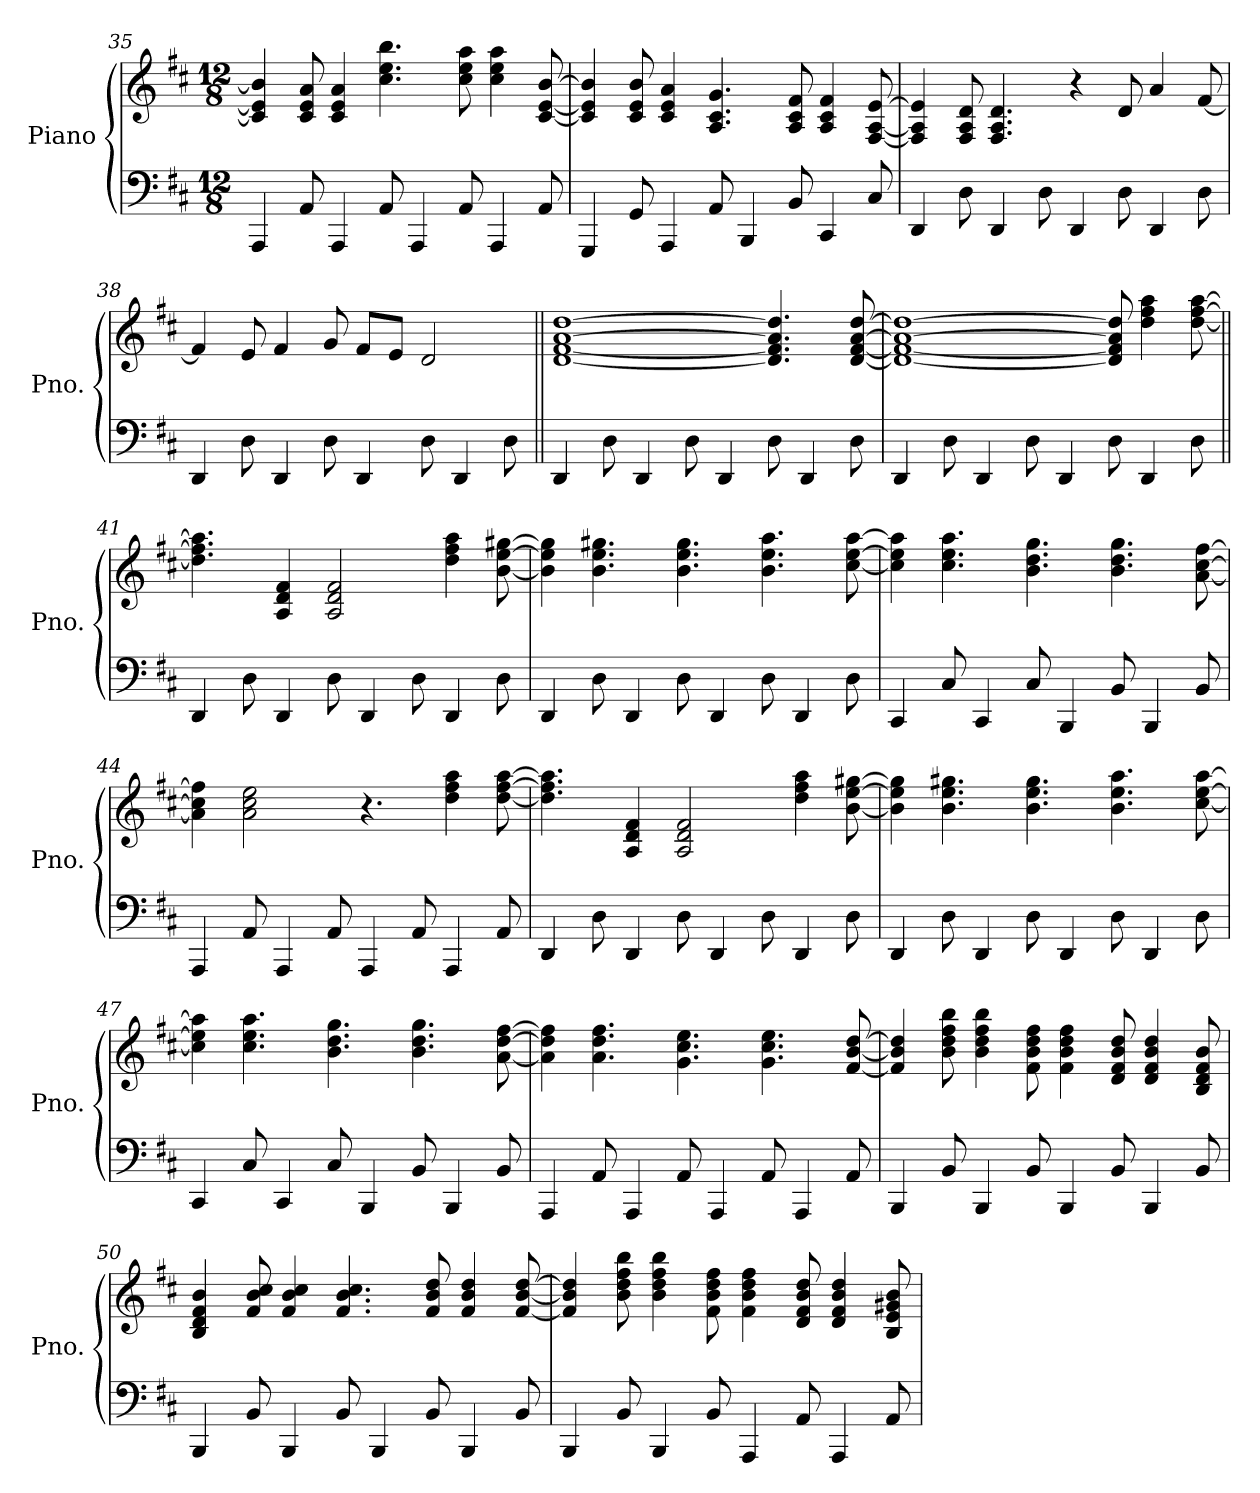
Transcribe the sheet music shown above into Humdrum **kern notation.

**kern	**kern
*part1	*part1
*staff2	*staff1
*I"Piano	*
*I'Pno.	*
!!LO:PB:g=z
*clefF4	*clefG2
*k[f#c#]	*k[f#c#]
*M12/8	*M12/8
=35	=35
4AAA/	4c#/] 4e/] 4b/]
8AA/	8c#/ 8e/ 8a/
4AAA/	4c#/ 4e/ 4a/
8AA/	4.cc#\ 4.ee\ 4.bb\
4AAA/	.
8AA/	8cc#\ 8ee\ 8aa\
4AAA/	4cc#\ 4ee\ 4aa\
8AA/	[8c#/ [8e/ [8b/
=36	=36
4GGG/	4c#/] 4e/] 4b/]
8GG/	8c#/ 8e/ 8b/
4AAA/	4c#/ 4e/ 4a/
8AA/	4.A/ 4.c#/ 4.g/
4BBB/	.
8BB/	8A/ 8c#/ 8f#/
4CC#/	4A/ 4c#/ 4f#/
8C#/	[8F#/ [8A/ [8e/
=37	=37
4DD/	4F#/] 4A/] 4e/]
8D\	8F#/ 8A/ 8d/
4DD/	4.F#/ 4.A/ 4.d/
8D\	.
4DD/	4r
8D\	8d/
4DD/	4a/
8D\	[8f#/
!!LO:LB:g=z
=38	=38
4DD/	4f#/]
8D\	8e/
4DD/	4f#/
8D\	8g/
4DD/	8f#/L
.	8e/J
8D\	2d/
4DD/	.
8D\	.
=39||	=39||
4DD/	[1d [1f# [1a [1dd
8D\	.
4DD/	.
8D\	.
4DD/	.
8D\	4.d/] 4.f#/] 4.a/] 4.dd/]
4DD/	.
8D\	[8d/ [8f#/ [8a/ [8dd/
=40	=40
4DD/	1d_ 1f#_ 1a_ 1dd_
8D\	.
4DD/	.
8D\	.
4DD/	.
8D\	8d/] 8f#/] 8a/] 8dd/]
4DD/	4dd\ 4ff#\ 4aa\
8D\	[8dd\ [8ff#\ [8aa\
!!LO:LB:g=z
=41||	=41||
4DD/	4.dd\] 4.ff#\] 4.aa\]
8D\	.
4DD/	4A/ 4d/ 4f#/
8D\	2A/ 2d/ 2f#/
4DD/	.
8D\	.
4DD/	4dd\ 4ff#\ 4aa\
8D\	[8b\ [8ee\ [8gg#X\
=42	=42
4DD/	4b\] 4ee\] 4gg#\]
8D\	4.b\ 4.ee\ 4.gg#X\
4DD/	.
8D\	4.b\ 4.ee\ 4.gg#\
4DD/	.
8D\	4.b\ 4.ee\ 4.aa\
4DD/	.
8D\	[8cc#\ [8ee\ [8aa\
=43	=43
4CC#/	4cc#\] 4ee\] 4aa\]
8C#/	4.cc#\ 4.ee\ 4.aa\
4CC#/	.
8C#/	4.b\ 4.dd\ 4.gg\
4BBB/	.
8BB/	4.b\ 4.dd\ 4.gg\
4BBB/	.
8BB/	[8a\ [8cc#\ [8ff#\
!!LO:LB:g=z
=44	=44
4AAA/	4a\] 4cc#\] 4ff#\]
8AA/	2a\ 2cc#\ 2ee\
4AAA/	.
8AA/	.
4AAA/	4.r
8AA/	.
4AAA/	4dd\ 4ff#\ 4aa\
8AA/	[8dd\ [8ff#\ [8aa\
=45	=45
4DD/	4.dd\] 4.ff#\] 4.aa\]
8D\	.
4DD/	4A/ 4d/ 4f#/
8D\	2A/ 2d/ 2f#/
4DD/	.
8D\	.
4DD/	4dd\ 4ff#\ 4aa\
8D\	[8b\ [8ee\ [8gg#X\
=46	=46
4DD/	4b\] 4ee\] 4gg#\]
8D\	4.b\ 4.ee\ 4.gg#X\
4DD/	.
8D\	4.b\ 4.ee\ 4.gg#\
4DD/	.
8D\	4.b\ 4.ee\ 4.aa\
4DD/	.
8D\	[8cc#\ [8ee\ [8aa\
!!LO:LB:g=z
=47	=47
4CC#/	4cc#\] 4ee\] 4aa\]
8C#/	4.cc#\ 4.ee\ 4.aa\
4CC#/	.
8C#/	4.b\ 4.dd\ 4.gg\
4BBB/	.
8BB/	4.b\ 4.dd\ 4.gg\
4BBB/	.
8BB/	[8a\ [8dd\ [8ff#\
=48	=48
4AAA/	4a\] 4dd\] 4ff#\]
8AA/	4.a\ 4.dd\ 4.ff#\
4AAA/	.
8AA/	4.g\ 4.cc#\ 4.ee\
4AAA/	.
8AA/	4.g\ 4.cc#\ 4.ee\
4AAA/	.
8AA/	[8f#/ [8b/ [8dd/
=49	=49
4BBB/	4f#/] 4b/] 4dd/]
8BB/	8b\ 8dd\ 8ff#\ 8bb\
4BBB/	4b\ 4dd\ 4ff#\ 4bb\
8BB/	8f#\ 8b\ 8dd\ 8ff#\
4BBB/	4f#\ 4b\ 4dd\ 4ff#\
8BB/	8d/ 8f#/ 8b/ 8dd/
4BBB/	4d/ 4f#/ 4b/ 4dd/
8BB/	8B/ 8d/ 8f#/ 8b/
!!LO:LB:g=z
=50	=50
4BBB/	4B/ 4d/ 4f#/ 4b/
8BB/	8f#/ 8b/ 8cc#/
4BBB/	4f#/ 4b/ 4cc#/
8BB/	4.f#/ 4.b/ 4.cc#/
4BBB/	.
8BB/	8f#/ 8b/ 8dd/
4BBB/	4f#/ 4b/ 4dd/
8BB/	[8f#/ [8b/ [8dd/
=51	=51
4BBB/	4f#/] 4b/] 4dd/]
8BB/	8b\ 8dd\ 8ff#\ 8bb\
4BBB/	4b\ 4dd\ 4ff#\ 4bb\
8BB/	8f#\ 8b\ 8dd\ 8ff#\
4AAA/	4f#\ 4b\ 4dd\ 4ff#\
8AA/	8d/ 8f#/ 8b/ 8dd/
4AAA/	4d/ 4f#/ 4b/ 4dd/
8AA/	8B/ 8e/ 8g#X/ 8b/
=	=
*-	*-
